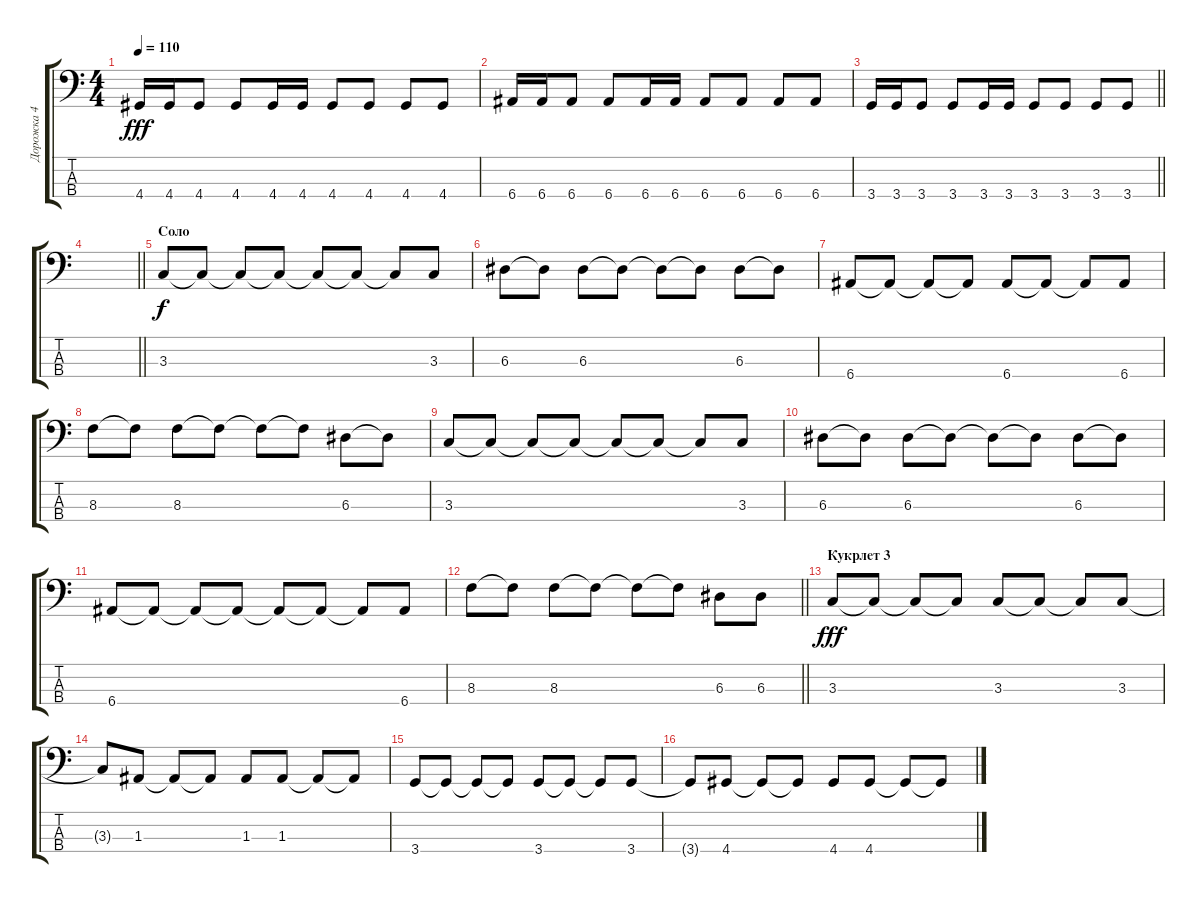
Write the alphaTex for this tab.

\track ("Дорожка 4" "Дорожка 4") {instrument electricbassfinger}
\staff {score tabs}
\tuning (G2 D2 A1 E1) {hide}
\ts (4 4)
\tempo 110
\clef f4
\ks c
4.4.16{dy fff} 4.4.16 4.4.8 4.4.8 4.4.16 4.4.16 4.4.8 4.4.8 4.4.8 4.4.8 |
6.4.16 6.4.16 6.4.8 6.4.8 6.4.16 6.4.16 6.4.8 6.4.8 6.4.8 6.4.8 |
\barLineRight lightlight
3.4.16 3.4.16 3.4.8 3.4.8 3.4.16 3.4.16 3.4.8 3.4.8 3.4.8 3.4.8 |
\barLineRight lightlight
|
\section ("" "Соло")
3.3.8{dy f} 3.3{t}.8 3.3{t}.8 3.3{t}.8 3.3{t}.8 3.3{t}.8 3.3{t}.8 3.3.8 |
6.3.8 6.3{t}.8 6.3.8 6.3{t}.8 6.3{t}.8 6.3{t}.8 6.3.8 6.3{t}.8 |
6.4.8 6.4{t}.8 6.4{t}.8 6.4{t}.8 6.4.8 6.4{t}.8 6.4{t}.8 6.4.8 |
8.3.8 8.3{t}.8 8.3.8 8.3{t}.8 8.3{t}.8 8.3{t}.8 6.3.8 6.3{t}.8 |
3.3.8 3.3{t}.8 3.3{t}.8 3.3{t}.8 3.3{t}.8 3.3{t}.8 3.3{t}.8 3.3.8 |
6.3.8 6.3{t}.8 6.3.8 6.3{t}.8 6.3{t}.8 6.3{t}.8 6.3.8 6.3{t}.8 |
6.4.8 6.4{t}.8 6.4{t}.8 6.4{t}.8 6.4{t}.8 6.4{t}.8 6.4{t}.8 6.4.8 |
\barLineRight lightlight
8.3.8 8.3{t}.8 8.3.8 8.3{t}.8 8.3{t}.8 8.3{t}.8 6.3.8 6.3.8 |
\section ("" "Кукрлет 3")
3.3.8{dy fff} 3.3{t}.8 3.3{t}.8 3.3{t}.8 3.3.8 3.3{t}.8 3.3{t}.8 3.3.8 |
3.3{t}.8 1.3.8 1.3{t}.8 1.3{t}.8 1.3.8 1.3.8 1.3{t}.8 1.3{t}.8 |
3.4.8 3.4{t}.8 3.4{t}.8 3.4{t}.8 3.4.8 3.4{t}.8 3.4{t}.8 3.4.8 |
3.4{t}.8 4.4.8 4.4{t}.8 4.4{t}.8 4.4.8 4.4.8 4.4{t}.8 4.4{t}.8
